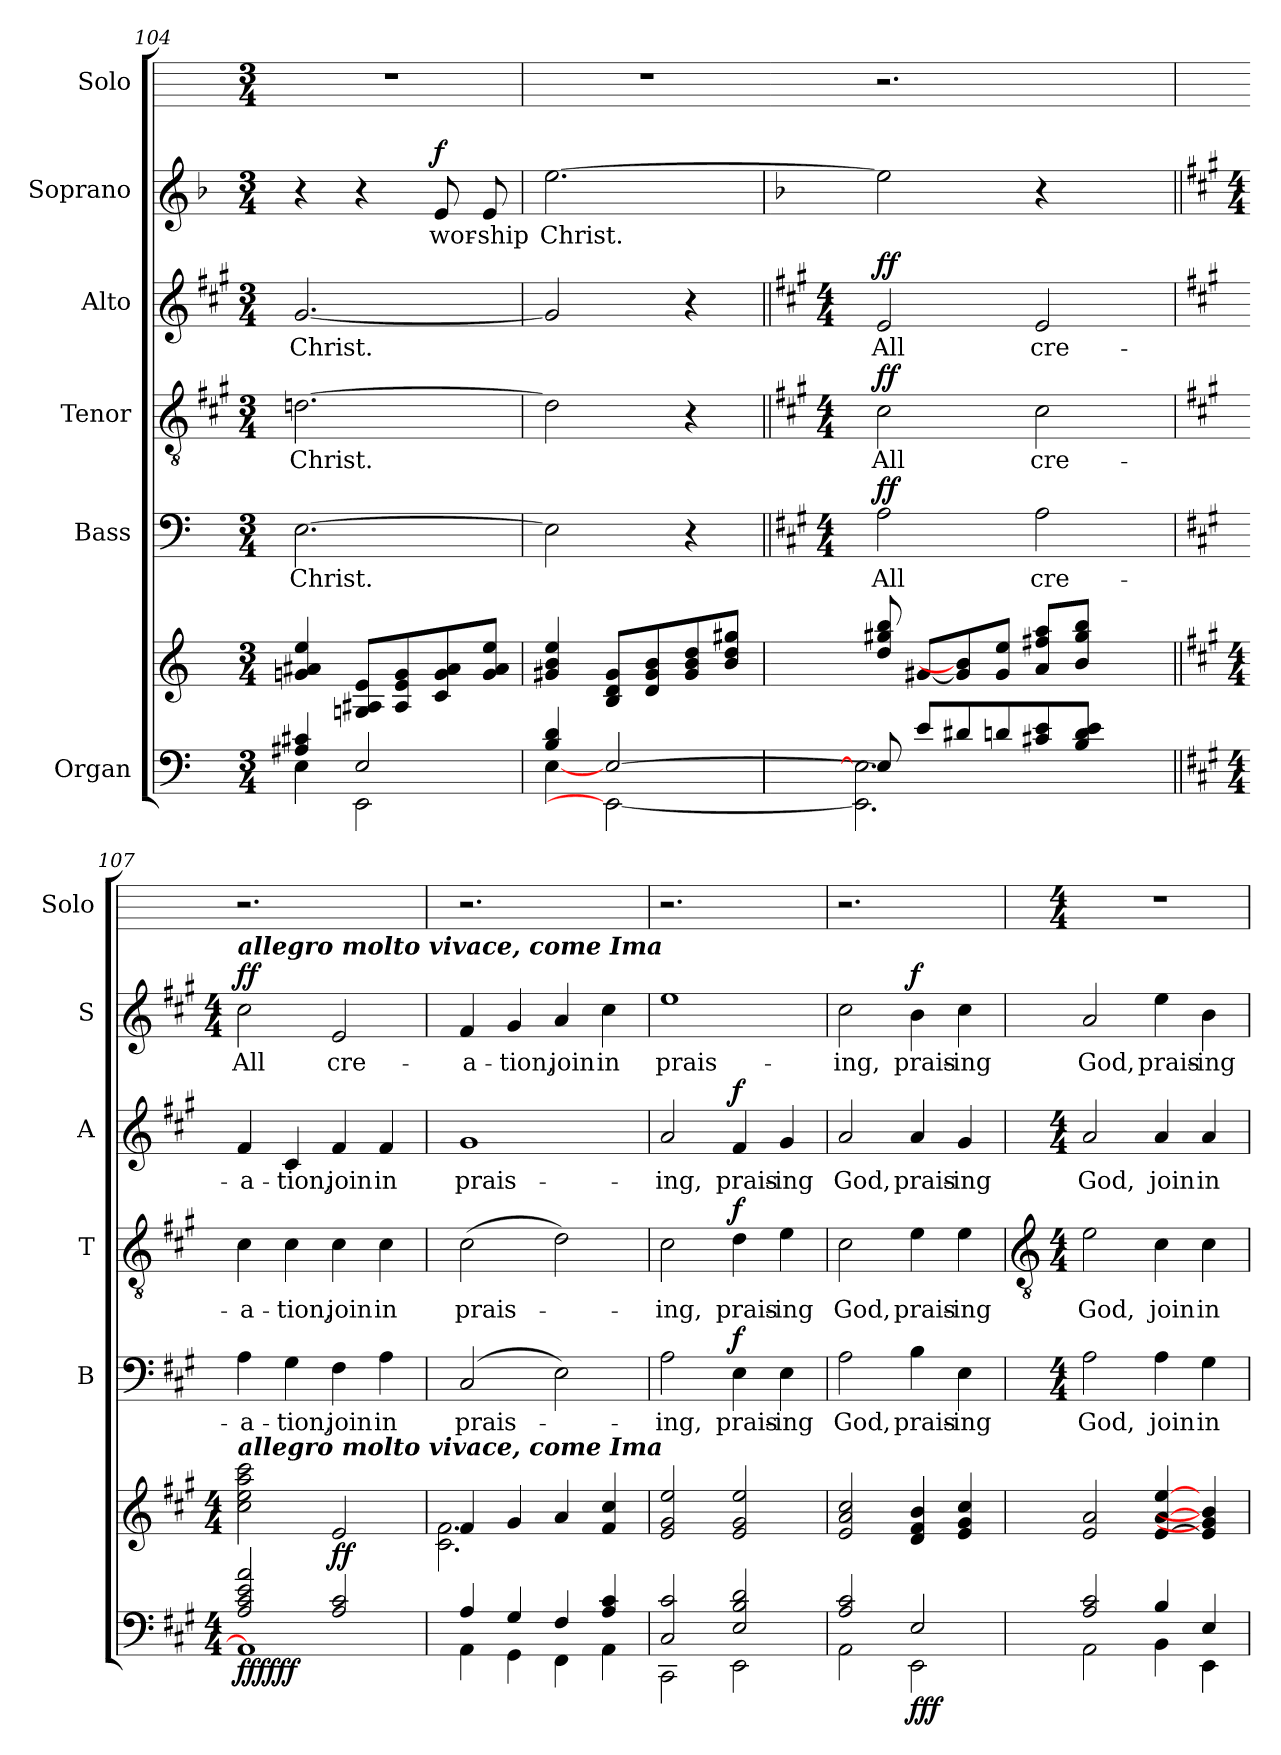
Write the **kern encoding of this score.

**kern	**kern	**dynam	**kern	**text	**dynam	**kern	**text	**dynam	**kern	**text	**dynam	**kern	**text	**dynam	**kern
*part6	*part6	*part6	*part5	*part5	*part5	*part4	*part4	*part4	*part3	*part3	*part3	*part2	*part2	*part2	*part1
*staff7	*staff6	*staff6/7	*staff5	*staff5	*staff5	*staff4	*staff4	*staff4	*staff3	*staff3	*staff3	*staff2	*staff2	*staff2	*staff1
*I"Organ	*	*	*I"Bass	*	*	*I"Tenor	*	*	*I"Alto	*	*	*I"Soprano	*	*	*I"Solo
*	*	*	*I'B	*	*	*I'T	*	*	*I'A	*	*	*I'S	*	*	*I'Solo
!!LO:LB:g=z
*clefF4	*clefG2	*	*clefF4	*	*	*clefGv2	*	*	*clefG2	*	*	*clefG2	*	*	*
*k[]	*k[]	*	*k[]	*	*	*k[f#c#g#]	*	*	*k[f#c#g#]	*	*	*k[b-]	*	*	*
*C:	*C:	*	*C:	*	*	*A:	*	*	*A:	*	*	*F:	*	*	*
*M3/4	*M3/4	*	*M3/4	*	*	*M3/4	*	*	*M3/4	*	*	*M3/4	*	*	*M3/4
=104	=104	=104	=104	=104	=104	=104	=104	=104	=104	=104	=104	=104	=104	=104	=104
*^	*^	*	*	*	*	*	*	*	*	*	*	*	*	*	*
!	!	!	!	!	!	!LO:LY:b	!	!	!LO:LY:b	!	!	!LO:LY:b	!	!	!	!	!
4A#X/ 4c#X/	4E\	4gn/ 4a#X/ 4ee/	2ryy	.	[2.E	Christ.	.	[2.dn	Christ.	.	[2.g#	Christ.	.	4r	.	.	2.r
2E/	2EE\	8Gn/ 8A#X/ 8e/L	.	.	.	.	.	.	.	.	.	.	.	4r	.	.	.
.	.	8A#/ 8e/ 8g/	.	.	.	.	.	.	.	.	.	.	.	.	.	.	.
!	!	!	!	!	!	!	!	!	!	!	!	!	!	!	!LO:LY:b	!LO:DY:b	!
.	.	8c/ 8g/ 8a#/	8ryy	.	.	.	.	.	.	.	.	.	.	8e	wor-	f	.
!	!	!	!	!	!	!	!	!	!	!	!	!	!	!	!LO:LY:b	!	!
.	.	8g/ 8a#/ 8ee/J	8ryy	.	.	.	.	.	.	.	.	.	.	8e	-ship	.	.
!!LO:LB:g=z
=105	=105	=105	=105	=105	=105	=105	=105	=105	=105	=105	=105	=105	=105	=105	=105	=105	=105
!	!	!	!	!	!	!	!	!	!	!	!	!	!	!	!LO:LY:b	!	!
4B/ 4d/	[4E\	4g#X/ 4b/ 4ee/	2.ryy	.	2E]	.	.	2d]	.	.	2g#]	.	.	[2.ee	Christ.	.	2.r
[2E/	2EE\_	8B/ 8d/ 8g#/L	.	.	.	.	.	.	.	.	.	.	.	.	.	.	.
.	.	8d/ 8g#/ 8b/	.	.	.	.	.	.	.	.	.	.	.	.	.	.	.
.	.	8g#/ 8b/ 8dd/	.	.	4r	.	.	4r	.	.	4r	.	.	.	.	.	.
.	.	8b/ 8dd/ 8gg#X/J	.	.	.	.	.	.	.	.	.	.	.	.	.	.	.
=106	=106	=106	=106	=106||	=106||	=106||	=106||	=106||	=106||	=106||	=106||	=106||	=106||	=106	=106||	=106||	=106||
*	*	*	*	*	*k[f#c#g#]	*	*	*	*	*	*	*	*	*	*	*	*
*	*	*	*	*	*A:	*	*	*	*	*	*	*	*	*	*	*	*
*	*	*	*	*	*M4/4	*	*	*M4/4	*	*	*M4/4	*	*	*	*	*	*
!	!	!	!	!	!	!LO:LY:b	!LO:DY:b	!	!LO:LY:b	!LO:DY:b	!	!LO:LY:b	!LO:DY:b	!	!	!	!
8E/]	2.EE\] 2.E\]	8dd/ 8gg#X/ 8bb/	2.ryy	.	2A	All	ff	2c#	All	ff	2e	All	ff	2ee]	.	.	2.r
8e/L	.	[8g#X/L	.	.	.	.	.	.	.	.	.	.	.	.	.	.	.
8d#X/	.	8g#/] 8b/]	.	.	.	.	.	.	.	.	.	.	.	.	.	.	.
8dn/	.	8g#/ 8ee/J	.	.	.	.	.	.	.	.	.	.	.	.	.	.	.
!	!	!	!	!	!	!LO:LY:b	!	!	!LO:LY:b	!	!	!LO:LY:b	!	!	!	!	!
8c#X/ 8e/	.	8a/ 8ff#X/ 8aa/L	.	.	2A	cre-	.	2c#	cre-	.	2e	cre-	.	4r	.	.	.
8B/ 8d/ 8e/J	.	8b/ 8gg#/ 8bb/J	.	.	.	.	.	.	.	.	.	.	.	.	.	.	.
4ryy	4ryy	4ryy	4ryy	.	.	.	.	.	.	.	.	.	.	4ryy	.	.	4ryy
=107||	=107||	=107||	=107||	=107	=107	=107	=107	=107	=107	=107	=107	=107	=107	=107||	=107	=107	=107
*k[f#c#g#]	*	*k[f#c#g#]	*	*	*	*	*	*	*	*	*	*	*	*k[f#c#g#]	*	*	*
*A:	*	*A:	*	*	*	*	*	*	*	*	*	*	*	*A:	*	*	*
*M4/4	*	*M4/4	*	*	*	*	*	*	*	*	*	*	*	*M4/4	*	*	*
*	*	*MM132	*	*	*	*	*	*	*	*	*	*	*	*	*	*	*
!	!	!	!	!	!	!	!	!	!	!	!	!	!	!LO:TX:a:Bi:t=allegro molto vivace, come Ima	!	!	!
!	!	!LO:TX:a:Bi:t=allegro molto vivace, come Ima	!	!	!	!	!	!	!	!	!	!	!	!	!	!	!
!	!	!	!	!LO:DY:b=2	!	!LO:LY:b	!	!	!LO:LY:b	!	!	!LO:LY:b	!	!	!LO:LY:b	!	!
!	!	!	!	!LO:DY:n=1:b=2	!	!	!	!	!	!	!	!	!	!	!	!	!
!	!	!	!	!LO:DY:n=2:b	!	!	!	!	!	!	!	!	!	!	!	!LO:DY:b	!
2A/ 2c#/ 2e/ 2a/	1AA\]	2ryy	2cc#\ 2ee\ 2aa\ 2ccc#\	ff ff ff	4A	-a-	.	4c#	-a-	.	4f#	-a-	.	2cc#	All	ff	2.r
!	!	!	!	!	!	!LO:LY:b	!	!	!LO:LY:b	!	!	!LO:LY:b	!	!	!	!	!
.	.	.	.	.	4G#	-tion,	.	4c#	-tion,	.	4c#	-tion,	.	.	.	.	.
!	!	!	!	!LO:DY:n=3:b	!	!LO:LY:b	!	!	!LO:LY:b	!	!	!LO:LY:b	!	!	!LO:LY:b	!	!
2A/ 2c#/	.	2e/	2ryy	ff	4F#	join	.	4c#	join	.	4f#	join	.	2e	cre-	.	.
!	!	!	!	!	!	!LO:LY:b	!	!	!LO:LY:b	!	!	!LO:LY:b	!	!	!	!	!
.	.	.	.	.	4A	in	.	4c#	in	.	4f#	in	.	.	.	.	4ryy
=108	=108	=108	=108	=108	=108	=108	=108	=108	=108	=108	=108	=108	=108	=108	=108	=108	=108
!	!	!	!	!	!	!LO:LY:b	!	!	!LO:LY:b	!	!	!LO:LY:b	!	!	!LO:LY:b	!	!
4A/	4AA\	4f#/	2.c#\ 2.f#\	.	(<2C#	prais-	.	(>2c#	prais-	.	1g#	prais-	.	4f#	-a-	.	2.r
!	!	!	!	!	!	!	!	!	!	!	!	!	!	!	!LO:LY:b	!	!
4G#/	4GG#\	4g#/	.	.	.	.	.	.	.	.	.	.	.	4g#	-tion,	.	.
!	!	!	!	!	!	!	!	!	!	!	!	!	!	!	!LO:LY:b	!	!
4F#/	4FF#\	4a/	.	.	2E)	.	.	2d)	.	.	.	.	.	4a	join	.	.
!	!	!	!	!	!	!	!	!	!	!	!	!	!	!	!LO:LY:b	!	!
4A/ 4c#/	4AA\	4f#/ 4cc#/	4ryy	.	.	.	.	.	.	.	.	.	.	4cc#	in	.	4ryy
=109	=109	=109	=109	=109	=109	=109	=109	=109	=109	=109	=109	=109	=109	=109	=109	=109	=109
!	!	!	!	!	!	!LO:LY:b	!	!	!LO:LY:b	!	!	!LO:LY:b	!	!	!LO:LY:b	!	!
2C#/ 2c#/	2CC#\	2e/ 2g#/ 2ee/	1ryy	.	2A	ing,	.	2c#	ing,	.	2a	-ing,	.	1ee	prais-	.	2.r
!	!	!	!	!	!	!LO:LY:b	!LO:DY:b	!	!LO:LY:b	!LO:DY:b	!	!LO:LY:b	!LO:DY:b	!	!	!	!
2E/ 2B/ 2d/	2EE\	2e/ 2g#/ 2ee/	.	.	4E	prais-	f	4d	prais-	f	4f#	prais-	f	.	.	.	.
!	!	!	!	!	!	!LO:LY:b	!	!	!LO:LY:b	!	!	!LO:LY:b	!	!	!	!	!
.	.	.	.	.	4E	-ing	.	4e	-ing	.	4g#	-ing	.	.	.	.	4ryy
=110	=110	=110	=110	=110	=110	=110	=110	=110	=110	=110	=110	=110	=110	=110	=110	=110	=110
!	!	!	!	!	!	!LO:LY:b	!	!	!LO:LY:b	!	!	!LO:LY:b	!	!	!LO:LY:b	!	!
2A/ 2c#/	2AA\	2e/ 2a/ 2cc#/	1ryy	.	2A	God,	.	2c#	God,	.	2a	God,	.	2cc#	-ing,	.	2.r
!	!	!	!	!LO:DY:b=2	!	!LO:LY:b	!	!	!LO:LY:b	!	!	!LO:LY:b	!	!	!LO:LY:b	!	!
!	!	!	!	!LO:DY:n=1:b=2	!	!	!	!	!	!	!	!	!	!	!	!	!
!	!	!	!	!LO:DY:n=2:b	!	!	!	!	!	!	!	!	!	!	!	!LO:DY:b	!
2E/	2EE\	4d/ 4f#/ 4b/	.	f f f	4B	prais-	.	4e	prais-	.	4a	prais-	.	4b	prais-	f	.
!	!	!	!	!	!	!LO:LY:b	!	!	!LO:LY:b	!	!	!LO:LY:b	!	!	!LO:LY:b	!	!
.	.	4e/ 4g#/ 4cc#/	.	.	4E	-ing	.	4e	-ing	.	4g#	-ing	.	4cc#	-ing	.	4ryy
!!LO:LB:g=z
=111	=111	=111	=111	=111	=111	=111	=111	=111	=111	=111	=111	=111	=111	=111	=111	=111	=111
*	*	*	*	*	*	*	*	*clefGv2	*	*	*	*	*	*	*	*	*
*	*	*	*	*	*M4/4	*	*	*M4/4	*	*	*M4/4	*	*	*	*	*	*M4/4
!	!	!	!	!	!	!LO:LY:b	!	!	!LO:LY:b	!	!	!LO:LY:b	!	!	!LO:LY:b	!	!
2A/ 2c#/	2AA\	2e/ 2a/	1ryy	.	2A	God,	.	2e	God,	.	2a	God,	.	2a	God,	.	1r
!	!	!	!	!	!	!LO:LY:b	!	!	!LO:LY:b	!	!	!LO:LY:b	!	!	!LO:LY:b	!	!
4B/	4BB\	[4e/ [4a/ [4ee/	.	.	4A	join	.	4c#	join	.	4a	join	.	4ee	prais-	.	.
!	!	!	!	!	!	!LO:LY:b	!	!	!LO:LY:b	!	!	!LO:LY:b	!	!	!LO:LY:b	!	!
4E/	4EE\	4e/] 4g#/] 4b/]	.	.	4G#	in	.	4c#	in	.	4a	in	.	4b	-ing	.	.
*v	*v	*	*	*	*	*	*	*	*	*	*	*	*	*	*	*	*
*	*v	*v	*	*	*	*	*	*	*	*	*	*	*	*	*	*
=	=	=	=	=	=	=	=	=	=	=	=	=	=	=	=
*-	*-	*-	*-	*-	*-	*-	*-	*-	*-	*-	*-	*-	*-	*-	*-
